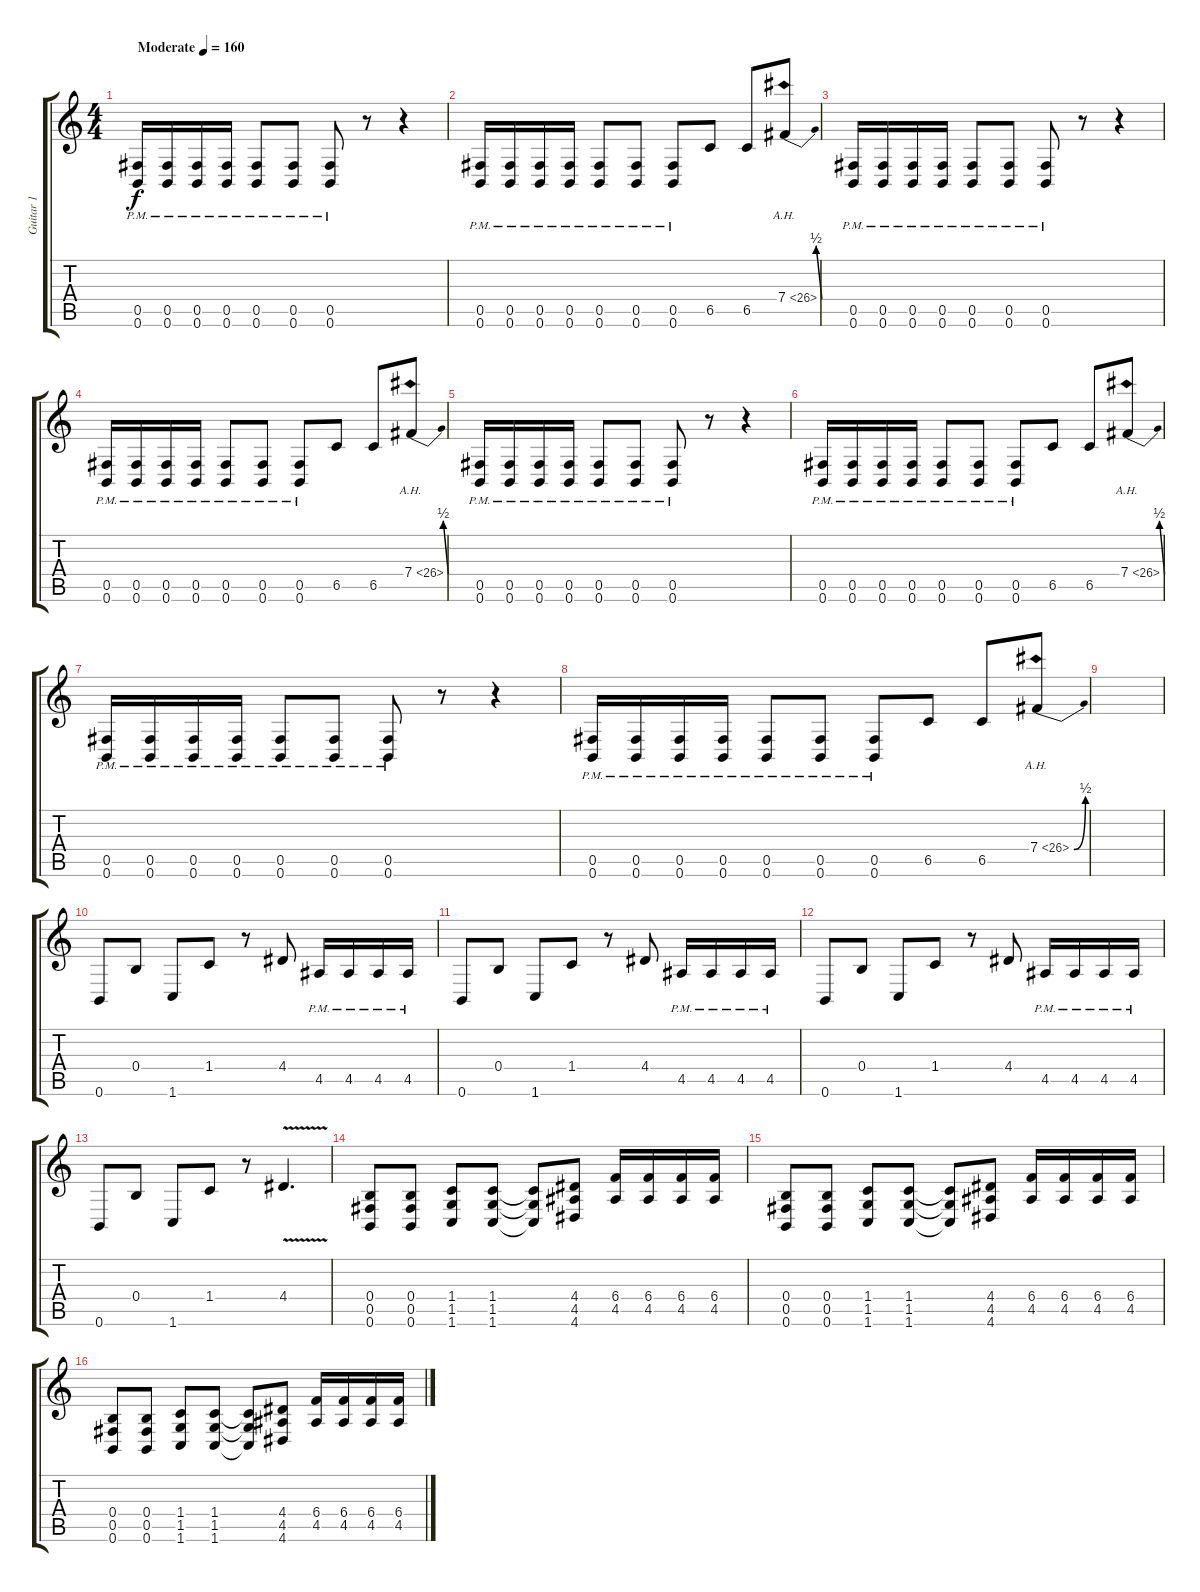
\track ("Guitar 1" "Guitar 1") {instrument distortionguitar}
\staff {score tabs}
\tuning (Db4 Ab3 E3 B2 Gb2 B1) {hide}
\ts (4 4)
\tempo (160 "Moderate")
\clef g2
\ks c
(0.5{pm} 0.6{pm}).16{dy f instrument distortionguitar} (0.5{pm} 0.6{pm}).16 (0.5{pm} 0.6{pm}).16 (0.5{pm} 0.6{pm}).16 (0.5{pm} 0.6{pm}).8 (0.5{pm} 0.6{pm}).8 (0.5{pm} 0.6{pm}).8 r.8 r.4 |
(0.5{pm} 0.6{pm}).16 (0.5{pm} 0.6{pm}).16 (0.5{pm} 0.6{pm}).16 (0.5{pm} 0.6{pm}).16 (0.5{pm} 0.6{pm}).8 (0.5{pm} 0.6{pm}).8 (0.5{pm} 0.6{pm}).8 6.5.8 6.5.8 7.4{be (bend 0 0 60 2) ah 19}.8 |
(0.5{pm} 0.6{pm}).16 (0.5{pm} 0.6{pm}).16 (0.5{pm} 0.6{pm}).16 (0.5{pm} 0.6{pm}).16 (0.5{pm} 0.6{pm}).8 (0.5{pm} 0.6{pm}).8 (0.5{pm} 0.6{pm}).8 r.8 r.4 |
(0.5{pm} 0.6{pm}).16 (0.5{pm} 0.6{pm}).16 (0.5{pm} 0.6{pm}).16 (0.5{pm} 0.6{pm}).16 (0.5{pm} 0.6{pm}).8 (0.5{pm} 0.6{pm}).8 (0.5{pm} 0.6{pm}).8 6.5.8 6.5.8 7.4{be (bend 0 0 60 2) ah 19}.8 |
(0.5{pm} 0.6{pm}).16 (0.5{pm} 0.6{pm}).16 (0.5{pm} 0.6{pm}).16 (0.5{pm} 0.6{pm}).16 (0.5{pm} 0.6{pm}).8 (0.5{pm} 0.6{pm}).8 (0.5{pm} 0.6{pm}).8 r.8 r.4 |
(0.5{pm} 0.6{pm}).16 (0.5{pm} 0.6{pm}).16 (0.5{pm} 0.6{pm}).16 (0.5{pm} 0.6{pm}).16 (0.5{pm} 0.6{pm}).8 (0.5{pm} 0.6{pm}).8 (0.5{pm} 0.6{pm}).8 6.5.8 6.5.8 7.4{be (bend 0 0 60 2) ah 19}.8 |
(0.5{pm} 0.6{pm}).16 (0.5{pm} 0.6{pm}).16 (0.5{pm} 0.6{pm}).16 (0.5{pm} 0.6{pm}).16 (0.5{pm} 0.6{pm}).8 (0.5{pm} 0.6{pm}).8 (0.5{pm} 0.6{pm}).8 r.8 r.4 |
(0.5{pm} 0.6{pm}).16 (0.5{pm} 0.6{pm}).16 (0.5{pm} 0.6{pm}).16 (0.5{pm} 0.6{pm}).16 (0.5{pm} 0.6{pm}).8 (0.5{pm} 0.6{pm}).8 (0.5{pm} 0.6{pm}).8 6.5.8 6.5.8 7.4{be (bend 0 0 60 2) ah 19}.8 |
|
0.6.8 0.4.8 1.6.8 1.4.8 r.8 4.4.8 4.5{pm}.16 4.5{pm}.16 4.5{pm}.16 4.5{pm}.16 |
0.6.8 0.4.8 1.6.8 1.4.8 r.8 4.4.8 4.5{pm}.16 4.5{pm}.16 4.5{pm}.16 4.5{pm}.16 |
0.6.8 0.4.8 1.6.8 1.4.8 r.8 4.4.8 4.5{pm}.16 4.5{pm}.16 4.5{pm}.16 4.5{pm}.16 |
0.6.8 0.4.8 1.6.8 1.4.8 r.8 4.4{v}.4{d} |
(0.4 0.5 0.6).8 (0.4 0.5 0.6).8 (1.4 1.5 1.6).8 (1.4 1.5 1.6).8 (1.4{t} 1.5{t} 1.6{t}).8 (4.4 4.5 4.6).8 (6.4 4.5).16 (6.4 4.5).16 (6.4 4.5).16 (6.4 4.5).16 |
(0.4 0.5 0.6).8 (0.4 0.5 0.6).8 (1.4 1.5 1.6).8 (1.4 1.5 1.6).8 (1.4{t} 1.5{t} 1.6{t}).8 (4.4 4.5 4.6).8 (6.4 4.5).16 (6.4 4.5).16 (6.4 4.5).16 (6.4 4.5).16 |
(0.4 0.5 0.6).8 (0.4 0.5 0.6).8 (1.4 1.5 1.6).8 (1.4 1.5 1.6).8 (1.4{t} 1.5{t} 1.6{t}).8 (4.4 4.5 4.6).8 (6.4 4.5).16 (6.4 4.5).16 (6.4 4.5).16 (6.4 4.5).16
